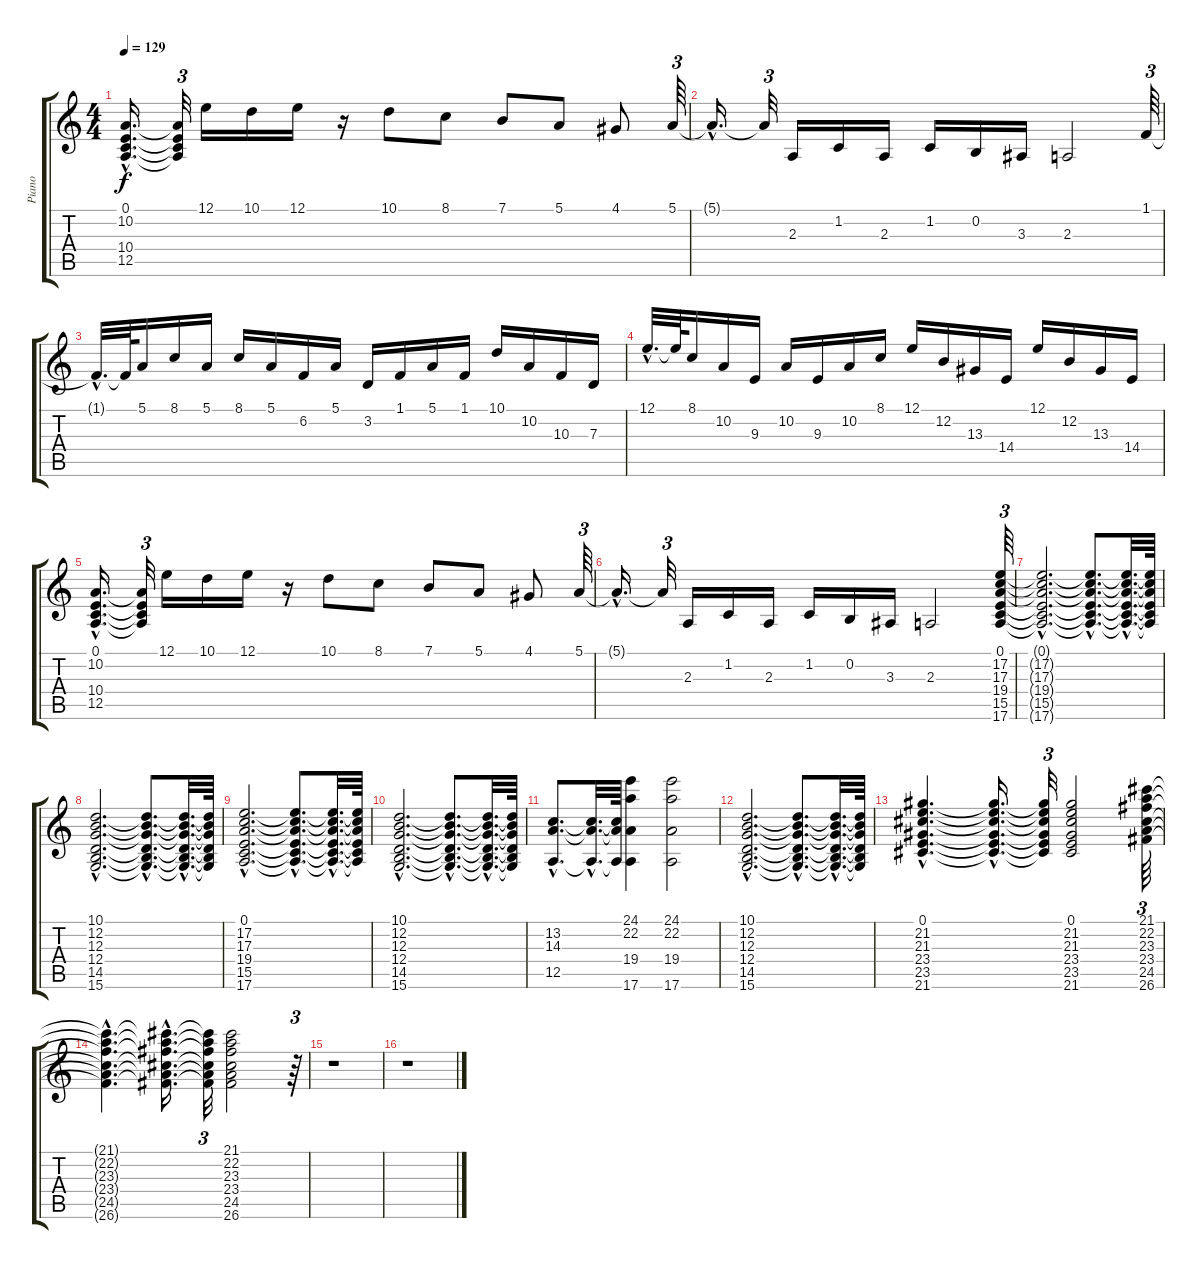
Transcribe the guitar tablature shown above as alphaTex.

\track ("Piano" "Piano") {instrument acousticgrandpiano}
\staff {score tabs}
\tuning (E4 B3 G3 D3 A2 E2) {hide}
\ts (4 4)
\tempo 129
\clef g2
\ks c
(0.1{hac} 10.2{hac} 10.4{hac} 12.5{hac}).16{d dy f} (0.1{t} 10.2{t} 10.4{t} 12.5{t}).32{tu (3 2)} 12.1.16 10.1.16 12.1.16 r.16 10.1.8 8.1.8 7.1.8 5.1.8 4.1.8 5.1.64{tu (3 2)} |
5.1{hac t}.16{d} 5.1{t}.32{tu (3 2)} 2.3.16 1.2.16 2.3.16 1.2.16 0.2.16 3.3.16 2.3.2 1.1.64{tu (3 2)} |
1.1{hac t}.32{d} 1.1{t}.64 5.1.16 8.1.16 5.1.16 8.1.16 5.1.16 6.2.16 5.1.16 3.2.16 1.1.16 5.1.16 1.1.16 10.1.16 10.2.16 10.3.16 7.3.16 |
12.1{hac}.32{d} 12.1{t}.64 8.1.16 10.2.16 9.3.16 10.2.16 9.3.16 10.2.16 8.1.16 12.1.16 12.2.16 13.3.16 14.4.16 12.1.16 12.2.16 13.3.16 14.4.16 |
(0.1{hac} 10.2{hac} 10.4{hac} 12.5{hac}).16{d} (0.1{t} 10.2{t} 10.4{t} 12.5{t}).32{tu (3 2)} 12.1.16 10.1.16 12.1.16 r.16 10.1.8 8.1.8 7.1.8 5.1.8 4.1.8 5.1.64{tu (3 2)} |
5.1{hac t}.16{d} 5.1{t}.32{tu (3 2)} 2.3.16 1.2.16 2.3.16 1.2.16 0.2.16 3.3.16 2.3.2 (0.1 17.2 17.3 19.4 15.5 17.6).64{tu (3 2)} |
(0.1{hac t} 17.2{hac t} 17.3{hac t} 19.4{hac t} 15.5{hac t} 17.6{hac t}).2{d} (0.1{hac t} 17.2{hac t} 17.3{hac t} 19.4{hac t} 15.5{hac t} 17.6{hac t}).8{d} (0.1{hac t} 17.2{hac t} 17.3{hac t} 19.4{hac t} 15.5{hac t} 17.6{hac t}).32{d} (0.1{t} 17.2{t} 17.3{t} 19.4{t} 15.5{t} 17.6{t}).64 |
(10.1{hac} 12.2{hac} 12.3{hac} 12.4{hac} 14.5{hac} 15.6{hac}).2{d} (10.1{hac t} 12.2{hac t} 12.3{hac t} 12.4{hac t} 14.5{hac t} 15.6{hac t}).8{d} (10.1{hac t} 12.2{hac t} 12.3{hac t} 12.4{hac t} 14.5{hac t} 15.6{hac t}).32{d} (10.1{t} 12.2{t} 12.3{t} 12.4{t} 14.5{t} 15.6{t}).64 |
(0.1{hac} 17.2{hac} 17.3{hac} 19.4{hac} 15.5{hac} 17.6{hac}).2{d} (0.1{hac t} 17.2{hac t} 17.3{hac t} 19.4{hac t} 15.5{hac t} 17.6{hac t}).8{d} (0.1{hac t} 17.2{hac t} 17.3{hac t} 19.4{hac t} 15.5{hac t} 17.6{hac t}).32{d} (0.1{t} 17.2{t} 17.3{t} 19.4{t} 15.5{t} 17.6{t}).64 |
(10.1{hac} 12.2{hac} 12.3{hac} 12.4{hac} 14.5{hac} 15.6{hac}).2{d} (10.1{hac t} 12.2{hac t} 12.3{hac t} 12.4{hac t} 14.5{hac t} 15.6{hac t}).8{d} (10.1{hac t} 12.2{hac t} 12.3{hac t} 12.4{hac t} 14.5{hac t} 15.6{hac t}).32{d} (10.1{t} 12.2{t} 12.3{t} 12.4{t} 14.5{t} 15.6{t}).64 |
(13.2{hac} 14.3{hac} 12.5{hac}).8{d} (13.2{hac t} 14.3{hac t} 12.5{hac t}).32{d} (13.2{t} 14.3{t} 12.5{t}).64 (24.1 22.2 19.4 17.6).4 (24.1 22.2 19.4 17.6).2 |
(10.1{hac} 12.2{hac} 12.3{hac} 12.4{hac} 14.5{hac} 15.6{hac}).2{d} (10.1{hac t} 12.2{hac t} 12.3{hac t} 12.4{hac t} 14.5{hac t} 15.6{hac t}).8{d} (10.1{hac t} 12.2{hac t} 12.3{hac t} 12.4{hac t} 14.5{hac t} 15.6{hac t}).32{d} (10.1{t} 12.2{t} 12.3{t} 12.4{t} 14.5{t} 15.6{t}).64 |
(0.1{hac} 21.2{hac} 21.3{hac} 23.4{hac} 23.5{hac} 21.6{hac}).4{d} (0.1{hac t} 21.2{hac t} 21.3{hac t} 23.4{hac t} 23.5{hac t} 21.6{hac t}).16{d} (0.1{t} 21.2{t} 21.3{t} 23.4{t} 23.5{t} 21.6{t}).32{tu (3 2)} (0.1 21.2 21.3 23.4 23.5 21.6).2 (21.1 22.2 23.3 23.4 24.5 26.6).64{tu (3 2)} |
(21.1{hac t} 22.2{hac t} 23.3{hac t} 23.4{hac t} 24.5{hac t} 26.6{hac t}).4{d} (21.1{hac t} 22.2{hac t} 23.3{hac t} 23.4{hac t} 24.5{hac t} 26.6{hac t}).16{d} (21.1{t} 22.2{t} 23.3{t} 23.4{t} 24.5{t} 26.6{t}).32{tu (3 2)} (21.1 22.2 23.3 23.4 24.5 26.6).2 r.64{tu (3 2)} |
r.1 |
r.1
